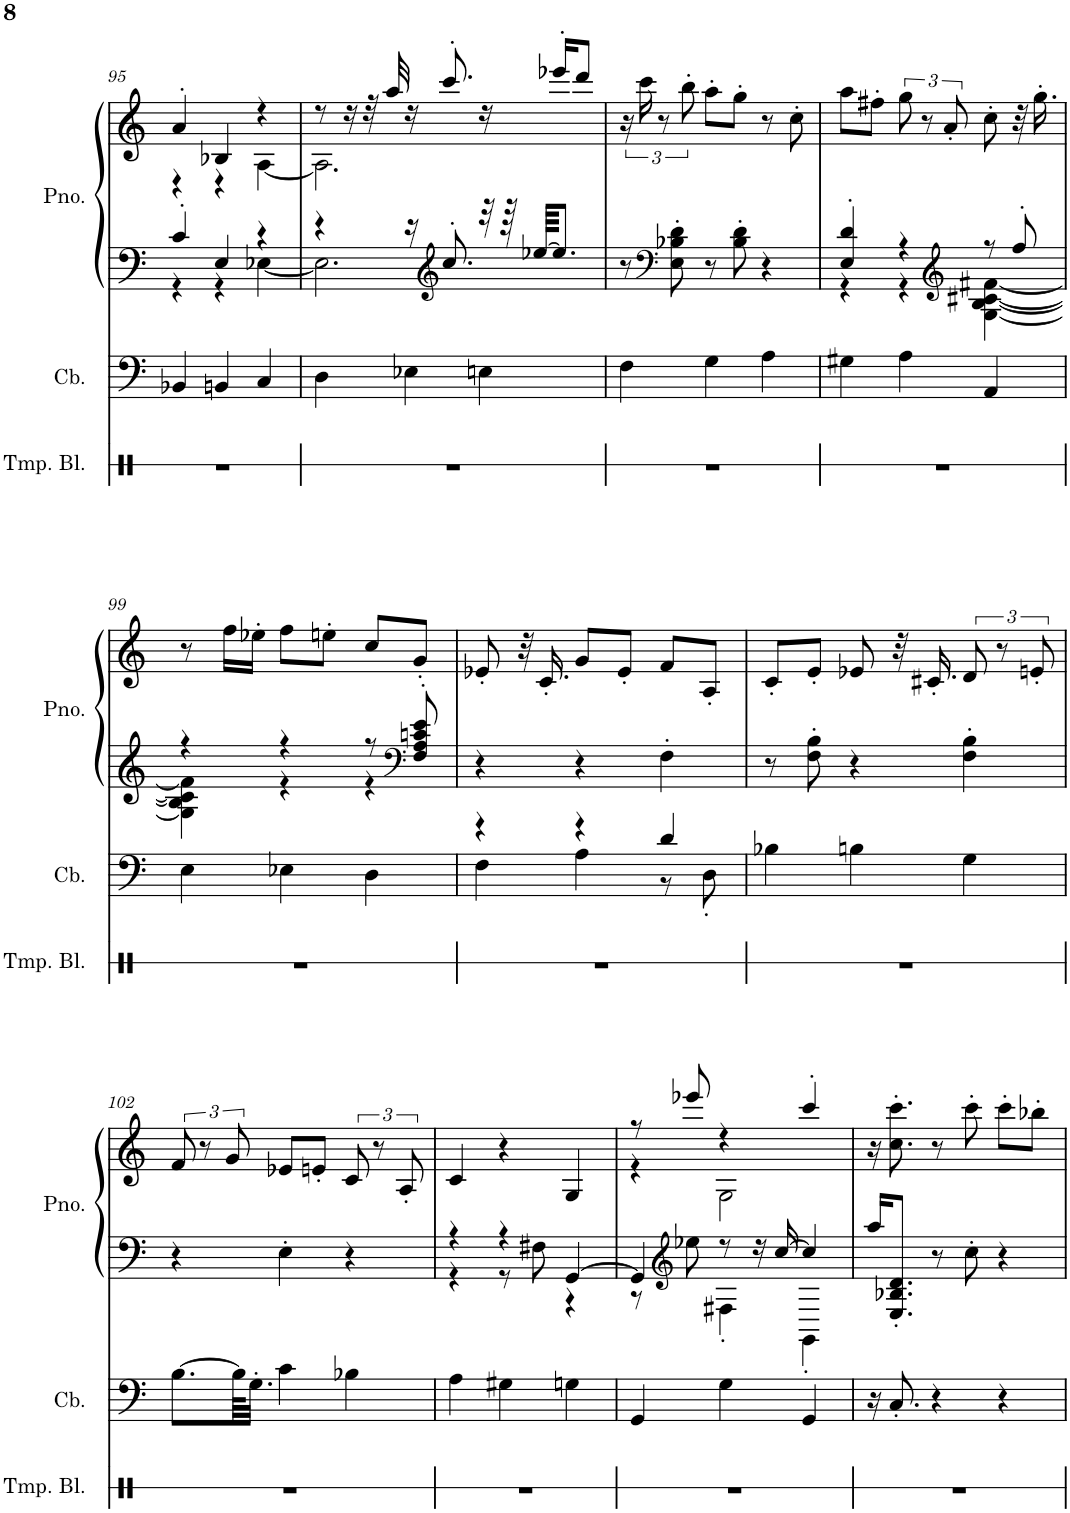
**kern	**kern	**kern	**kern
*part3	*part2	*part1	*part1
*staff4	*staff3	*staff2	*staff1
*I"Temple Blocks	*I"Contrabass	*I"Piano, untitled	*
*I'Tmp. Bl.	*I'Cb.	*I'Pno.	*
!!LO:PB:g=z
*clefX	*clefF4	*clefF4	*clefF4
*	*Trd7c12	*	*
*k[]	*k[]	*k[]	*k[]
*M3/4	*M3/4	*M3/4	*M3/4
=95	=95	=95	=95
*	*	*^	*^
2.r	4BB-X/	4c'/	4r	4a'/	4r
.	4BBn/	4E/	4r	4B-X/	4r
.	4C/	4r	[4E-X\	4r	[4A\
=96	=96	=96	=96	=96	=96
2.r	4D\	4r	2.E-\]	8r	2.A\]
.	.	.	.	16r	.
.	.	.	.	32r	.
.	.	.	.	32aa/	.
.	4E-X\	16r	.	16r	.
*	*	*clefG2	*	*	*
.	.	8.cc'/	.	8.ccc'/	.
.	4En\	32r	.	16r	.
.	.	64r	.	.	.
.	.	[64ee-X/KKKL	.	.	.
.	.	8.ee-/J]	.	16eee-X'/KL	.
.	.	.	.	8ddd/J	.
*	*	*v	*v	*	*
*	*	*	*v	*v
=97	=97	=97	=97
2.r	4F\	8r	24r
.	.	.	24ccc\
.	.	.	12r
*	*	*clefF4	*
.	.	8E\' 8B-X\' 8d\'	.
.	.	.	12bb'\
.	4G\	8r	8aa'\L
.	.	8B-\' 8d\'	8gg'\J
.	4A\	4r	8r
.	.	.	8cc'\
=98	=98	=98	=98
*	*	*^	*
2.r	4G#X\	4E/' 4d/'	4r	8aa\L
.	.	.	.	8ff#X'\J
.	4A\	4r	4r	12gg\
.	.	.	.	12r
.	.	.	.	12a'/
*	*	*clefG2	*	*
.	4AA/	8r	[4G\ [4B\ [4c#X\ [4f#X\	8cc'\
.	.	8ff'/	.	32r
.	.	.	.	16.gg'\
!!LO:LB:g=z
=99	=99	=99	=99	=99
2.r	4E\	4r	4G\] 4B\] 4c#\] 4f#\]	8r
.	.	.	.	16ff\LL
.	.	.	.	16ee-X'\JJ
.	4E-X\	4r	4r	8ff\L
.	.	.	.	8een'\J
.	4D\	8r	4r	8cc/L
*	*	*clefF4	*	*
.	.	8F/' 8A/' 8cn/' 8e/'	.	8g'/J
*	*	*v	*v	*
=100	=100	=100	=100
*	*^	*	*
2.r	4r	4F\	4r	8e-X'/
.	.	.	.	32r
.	.	.	.	16.c'/
.	4r	4A\	4r	8g/L
.	.	.	.	8e-'/J
.	4d/	8r	4F'\	8f/L
.	.	8D'\	.	8A'/J
*	*v	*v	*	*
=101	=101	=101	=101
2.r	4B-X\	8r	8c'/L
.	.	8F\' 8B\'	8e'/J
.	4Bn\	4r	8e-X/
.	.	.	32r
.	.	.	16.c#X'/
.	4G\	4F\' 4B\'	12d/
.	.	.	12r
.	.	.	12en'/
!!LO:LB:g=z
=102	=102	=102	=102
2.r	[8.B\L	4r	12f/
.	.	.	12r
.	.	.	12g/
.	64B\KLL]	.	.
.	32.G'\JJJ	.	.
.	4c\	4E'\	8e-X/L
.	.	.	8en'/J
.	4B-X\	4r	12c/
.	.	.	12r
.	.	.	12A'/
=103	=103	=103	=103
*	*	*^	*
2.r	4A\	4r	4r	4c/
.	4G#X\	4r	8r	4r
.	.	.	8F#X\	.
.	4Gn\	[4GG/	4r	4G/
=104	=104	=104	=104	=104
*	*	*	*	*^
2.r	4GG/	4GG/]	8r	8r	4r
*	*	*clefG2	*	*	*
.	.	.	8ee-X\	8eee-X/	.
.	4G\	8r	4F#X'\	4r	2G\
.	.	16r	.	.	.
.	.	[16cc/	.	.	.
.	4GG/	4cc/]	4GG'\	4ccc'/	.
*	*	*v	*v	*	*
*	*	*	*v	*v
=105	=105	=105	=105
2.r	16r	16aa/KL	16r
.	8.C'/	8.E/' 8.B-X/' 8.d/'J	8.cc\' 8.ccc\'
.	4r	8r	8r
.	.	8cc'\	8ccc'\
.	4r	4r	8ccc'\L
.	.	.	8bb-X'\J
=	=	=	=
*-	*-	*-	*-
